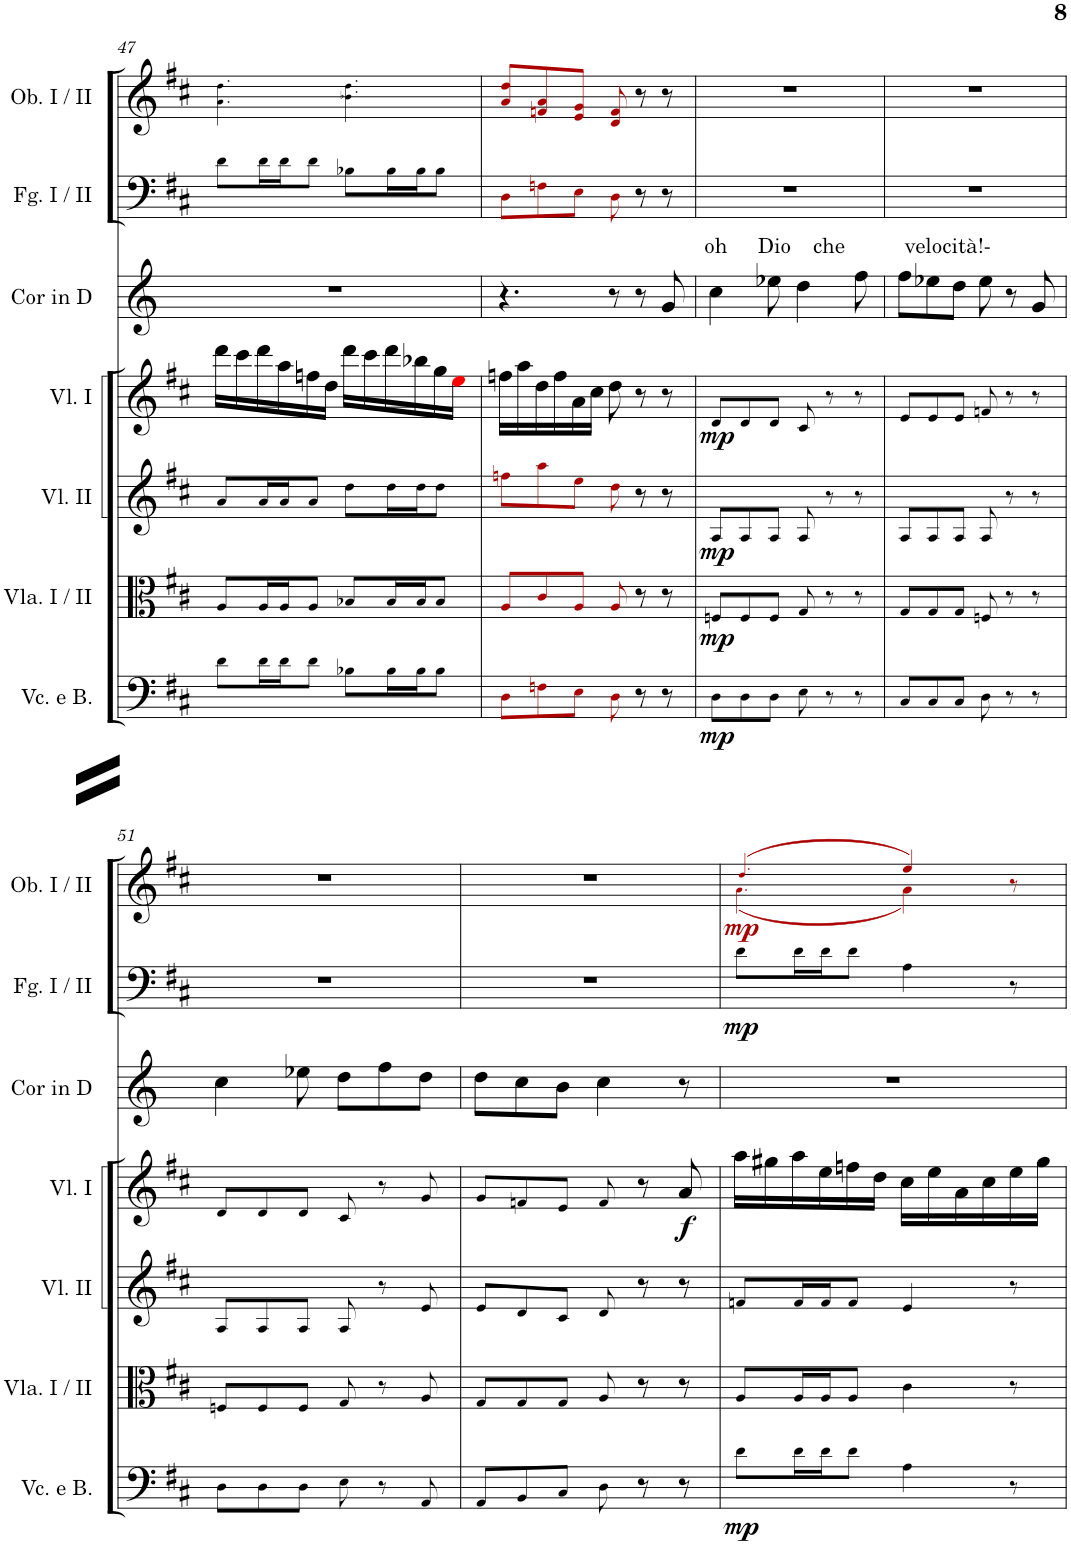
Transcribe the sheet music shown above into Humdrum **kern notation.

**kern	**dynam	**kern	**dynam	**kern	**dynam	**kern	**dynam	**kern	**dynam	**kern	**text	**kern	**dynam	**kern	**dynam
*part8	*part8	*part7	*part7	*part6	*part6	*part5	*part5	*part4	*part4	*part3	*part3	*part2	*part2	*part1	*part1
*staff8	*staff8	*staff7	*staff7	*staff6	*staff6	*staff5	*staff5	*staff4	*staff4	*staff3	*staff3	*staff2	*staff2	*staff1	*staff1
*I"Contrabasses	*	*I"Violoncello e Basso	*	*I"Viola I / II	*	*I"Violino II	*	*I"Violino I	*	*I"Corno principale in Re / D	*	*I"Fagotto I / II	*	*I"Oboe I / II	*
*I'Cbs.	*	*I'Vc. e B.	*	*I'Vla. I / II	*	*I'Vl. II	*	*I'Vl. I	*	*I'Cor in D	*	*I'Fg. I / II	*	*I'Ob. I / II	*
!!LO:PB:g=z
*clefF4	*	*clefF4	*	*clefC3	*	*clefG2	*	*clefG2	*	*clefG2	*	*clefF4	*	*clefG2	*
*Trd7c12	*	*	*	*	*	*	*	*	*	*Trd5c10	*	*	*	*	*
*k[f#c#]	*	*k[f#c#]	*	*k[f#c#]	*	*k[f#c#]	*	*k[f#c#]	*	*k[]	*	*k[f#c#]	*	*k[f#c#]	*
*M6/8	*	*M6/8	*	*M6/8	*	*M6/8	*	*M6/8	*	*M6/8	*	*M6/8	*	*M6/8	*
=47	=47	=47	=47	=47	=47	=47	=47	=47	=47	=47	=47	=47	=47	=47	=47
8d!\L	.	8d!\L	.	8A!/L	.	8a!/L	.	16ddd\LL	.	2.r	.	8d!\L	.	4.a!\ 4.dd!\	.
.	.	.	.	.	.	.	.	16ccc#\	.	.	.	.	.	.	.
16d!\L	.	16d!\L	.	16A!/L	.	16a!/L	.	16ddd\	.	.	.	16d!\L	.	.	.
16d!\J	.	16d!\J	.	16A!/J	.	16a!/J	.	16aa\	.	.	.	16d!\J	.	.	.
8d!\J	.	8d!\J	.	8A!/J	.	8a!/J	.	16ffn\	.	.	.	8d!\J	.	.	.
.	.	.	.	.	.	.	.	16dd\JJ	.	.	.	.	.	.	.
8B-X!\L	.	8B-X!\L	.	8B-X!/L	.	8dd!\L	.	16ddd\LL	.	.	.	8B-X!\L	.	4.b-X!\ 4.dd!\	.
.	.	.	.	.	.	.	.	16ccc#\	.	.	.	.	.	.	.
16B-!\L	.	16B-!\L	.	16B-!/L	.	16dd!\L	.	16ddd\	.	.	.	16B-!\L	.	.	.
16B-!\J	.	16B-!\J	.	16B-!/J	.	16dd!\J	.	16bb-X\	.	.	.	16B-!\J	.	.	.
8B-!\J	.	8B-!\J	.	8B-!/J	.	8dd!\J	.	16gg\	.	.	.	8B-!\J	.	.	.
.	.	.	.	.	.	.	.	16eei\JJ	.	.	.	.	.	.	.
=48	=48	=48	=48	=48	=48	=48	=48	=48	=48	=48	=48	=48	=48	=48	=48
8D!\L	.	8D!j\L	.	8A!j/L	.	8ffn!j\L	.	16ffn\LL	.	4.r	.	8D!j\L	.	8a!j/ 8dd!j/L	.
.	.	.	.	.	.	.	.	16aa\	.	.	.	.	.	.	.
8Fn!\	.	8Fn!j\	.	8c#!j/	.	8aa!j\	.	16dd\	.	.	.	8Fn!j\	.	8fn!j/ 8a!j/	.
.	.	.	.	.	.	.	.	16ff\	.	.	.	.	.	.	.
8E!\J	.	8E!j\J	.	8A!j/J	.	8ee!j\J	.	16a\	.	.	.	8E!j\J	.	8e!j/ 8g!j/J	.
.	.	.	.	.	.	.	.	16cc#\JJ	.	.	.	.	.	.	.
8D!	.	8D!j\	.	8A!j/	.	8dd!j\	.	8dd\	.	8r	.	8D!j\	.	8d!j/ 8f!j/	.
8r	.	8r	.	8r	.	8r	.	8r	.	8r	.	8r	.	8r	.
8r	.	8r	.	8r	.	8r	.	8r	.	8g/	.	8r	.	8r	.
=49	=49	=49	=49	=49	=49	=49	=49	=49	=49	=49	=49	=49	=49	=49	=49
!	!LO:DY:b	!	!LO:DY:b	!	!LO:DY:b	!	!LO:DY:b	!	!LO:DY:b	!	!LO:LY:a	!	!	!	!
8D\L	mp	8D!\L	mp	8Fn!/L	mp	8A!/L	mp	8d!/L	mp	4cc\	oh	2.r	.	2.r	.
8D\	.	8D!\	.	8F!/	.	8A!/	.	8d!/	.	.	.	.	.	.	.
!	!	!	!	!	!	!	!	!	!	!	!LO:LY:a	!	!	!	!
8D\J	.	8D!\J	.	8F!/J	.	8A!/J	.	8d!/J	.	8ee-X\	Dio	.	.	.	.
!	!	!	!	!	!	!	!	!	!	!	!LO:LY:a	!	!	!	!
8E	.	8E!\	.	8G!/	.	8A!/	.	8c#!/	.	4dd\	che	.	.	.	.
8r	.	8r	.	8r	.	8r	.	8r	.	.	.	.	.	.	.
8r	.	8r	.	8r	.	8r	.	8r	.	8ff\	.	.	.	.	.
=50	=50	=50	=50	=50	=50	=50	=50	=50	=50	=50	=50	=50	=50	=50	=50
!	!	!	!	!	!	!	!	!	!	!	!LO:LY:a	!	!	!	!
8C#/L	.	8C#!/L	.	8G!/L	.	8A!/L	.	8e!/L	.	8ff\L	velocità!-	2.r	.	2.r	.
8C#/	.	8C#!/	.	8G!/	.	8A!/	.	8e!/	.	8ee-X\	.	.	.	.	.
8C#/J	.	8C#!/J	.	8G!/J	.	8A!/J	.	8e!/J	.	8dd\J	.	.	.	.	.
8D	.	8D!\	.	8Fn!/	.	8A!/	.	8fn!/	.	8ee-\	.	.	.	.	.
8r	.	8r	.	8r	.	8r	.	8r	.	8r	.	.	.	.	.
8r	.	8r	.	8r	.	8r	.	8r	.	8g/	.	.	.	.	.
!!LO:LB:g=z
=51	=51	=51	=51	=51	=51	=51	=51	=51	=51	=51	=51	=51	=51	=51	=51
8D\L	.	8D!\L	.	8Fn!/L	.	8A!/L	.	8d!/L	.	4cc\	.	2.r	.	2.r	.
8D\	.	8D!\	.	8F!/	.	8A!/	.	8d!/	.	.	.	.	.	.	.
8D\J	.	8D!\J	.	8F!/J	.	8A!/J	.	8d!/J	.	8ee-X\	.	.	.	.	.
8E	.	8E!\	.	8G!/	.	8A!/	.	8c#!/	.	8dd\L	.	.	.	.	.
8r	.	8r	.	8r	.	8r	.	8r	.	8ff\	.	.	.	.	.
8AA	.	8AA!/	.	8A!/	.	8e!/	.	8g!/	.	8dd\J	.	.	.	.	.
=52	=52	=52	=52	=52	=52	=52	=52	=52	=52	=52	=52	=52	=52	=52	=52
8AA/L	.	8AA!/L	.	8G!/L	.	8e!/L	.	8g!/L	.	8dd\L	.	2.r	.	2.r	.
8BB/	.	8BB!/	.	8G!/	.	8d!/	.	8fn!/	.	8cc\	.	.	.	.	.
8C#/J	.	8C#!/J	.	8G!/J	.	8c#!/J	.	8e!/J	.	8b\J	.	.	.	.	.
8D	.	8D!\	.	8A!/	.	8d!/	.	8f!/	.	4cc\	.	.	.	.	.
8r	.	8r	.	8r	.	8r	.	8r	.	.	.	.	.	.	.
!	!	!	!	!	!	!	!	!	!LO:DY:b	!	!	!	!	!	!
8r	.	8r	.	8r	.	8r	.	8a/	f	8r	.	.	.	.	.
=53	=53	=53	=53	=53	=53	=53	=53	=53	=53	=53	=53	=53	=53	=53	=53
*	*	*	*	*	*	*	*	*	*	*	*	*	*	*^	*
!	!LO:DY:b	!	!LO:DY:b	!	!	!	!	!	!	!	!	!	!LO:DY:b	!	!	!LO:DY:b
8d!\L	mp	8d!\L	mp	8A!/L	.	8fn!/L	.	16aa\LL	.	2.r	.	8d!\L	mp	(4.dd!j/	(4.a!j\	mp
.	.	.	.	.	.	.	.	16gg#X\	.	.	.	.	.	.	.	.
16d!\L	.	16d!\L	.	16A!/L	.	16f!/L	.	16aa\	.	.	.	16d!\L	.	.	.	.
16d!\J	.	16d!\J	.	16A!/J	.	16f!/J	.	16ee\	.	.	.	16d!\J	.	.	.	.
8d!\J	.	8d!\J	.	8A!/J	.	8f!/J	.	16ffn\	.	.	.	8d!\J	.	.	.	.
.	.	.	.	.	.	.	.	16dd\JJ	.	.	.	.	.	.	.	.
4A	.	4A!\	.	4c#!\	.	4e!/	.	16cc#\LL	.	.	.	4A!\	.	4ee!j/)	4a!j\)	.
.	.	.	.	.	.	.	.	16ee\	.	.	.	.	.	.	.	.
.	.	.	.	.	.	.	.	16a\	.	.	.	.	.	.	.	.
.	.	.	.	.	.	.	.	16cc#\	.	.	.	.	.	.	.	.
8r	.	8r	.	8r	.	8r	.	16ee\	.	.	.	8r	.	8r	8ryy	.
.	.	.	.	.	.	.	.	16gg#\JJ	.	.	.	.	.	.	.	.
*	*	*	*	*	*	*	*	*	*	*	*	*	*	*v	*v	*
=	=	=	=	=	=	=	=	=	=	=	=	=	=	=	=
*-	*-	*-	*-	*-	*-	*-	*-	*-	*-	*-	*-	*-	*-	*-	*-
